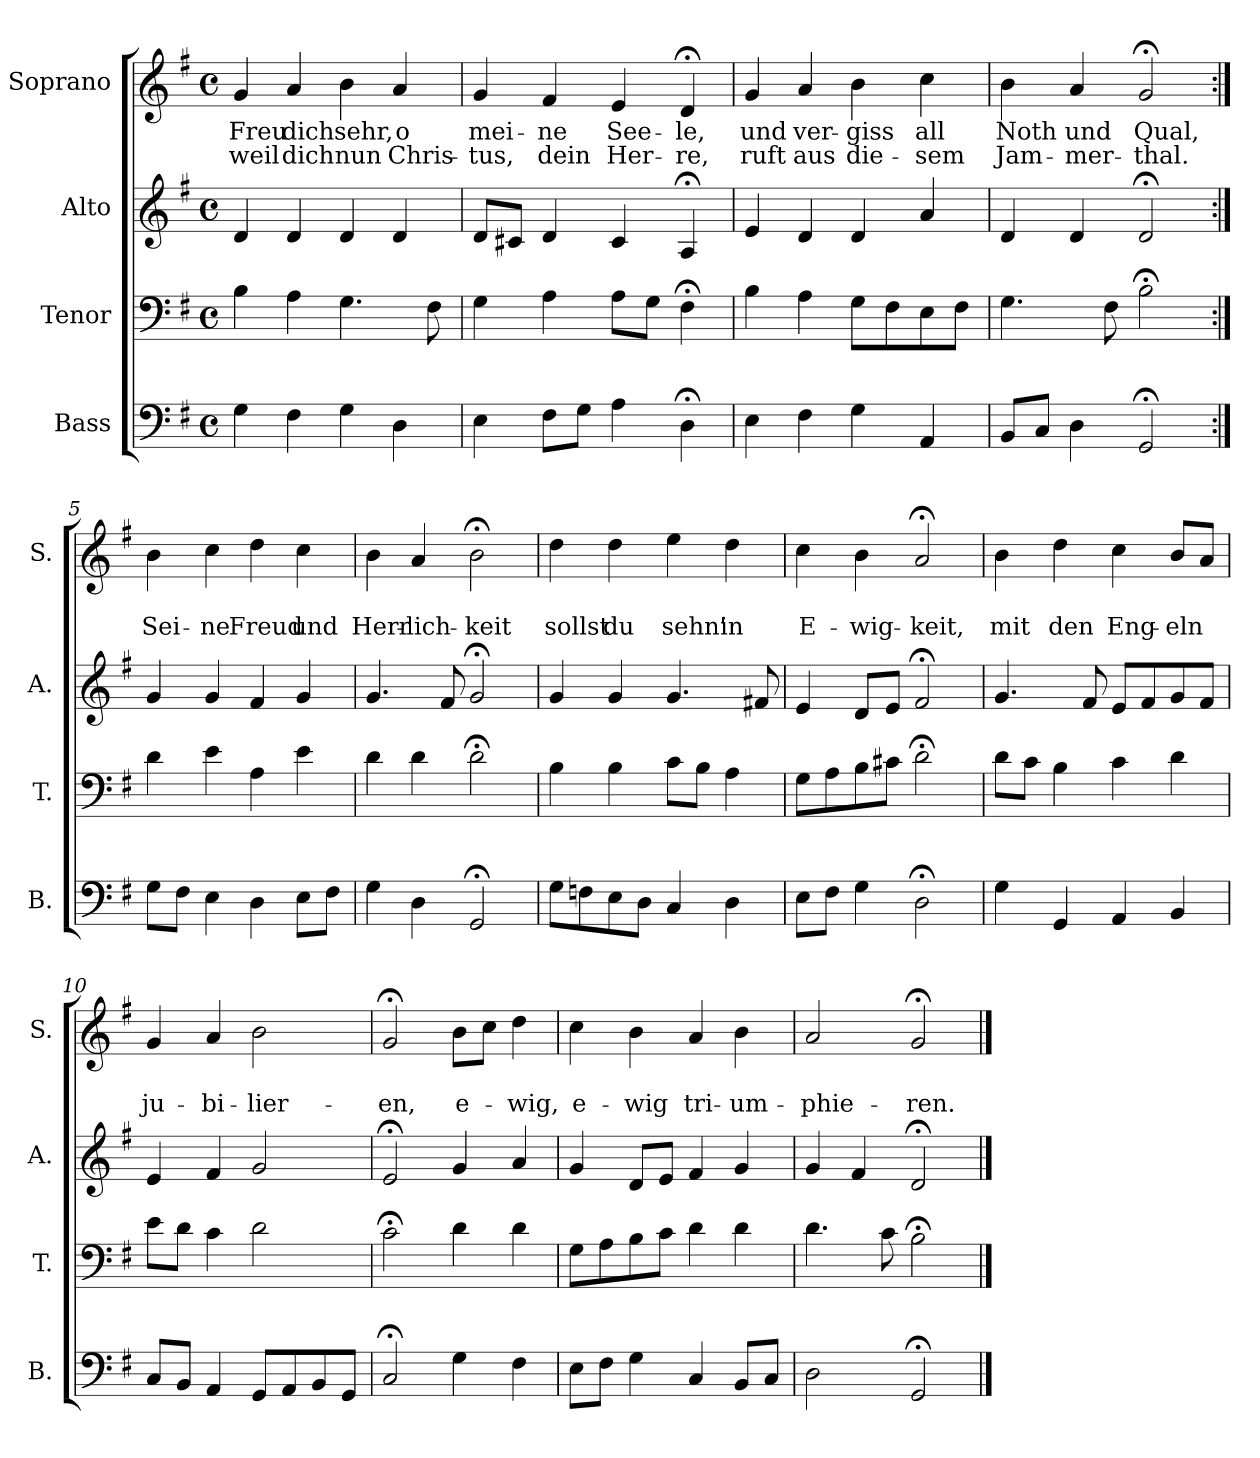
**kern	**kern	**kern	**kern	**text	**text
*part4	*part3	*part2	*part1	*part1	*part1
*staff4	*staff3	*staff2	*staff1	*staff1	*staff1
*I"Bass	*I"Tenor	*I"Alto	*I"Soprano	*	*
*I'B.	*I'T.	*I'A.	*I'S.	*	*
*clefF4	*clefF4	*clefG2	*clefG2	*	*
*k[f#]	*k[f#]	*k[f#]	*k[f#]	*	*
*G:	*G:	*G:	*G:	*	*
*M4/4	*M4/4	*M4/4	*M4/4	*	*
*met(c)	*met(c)	*met(c)	*met(c)	*	*
=1	=1	=1	=1	=1	=1
!	!	!	!	!LO:LY:b	!LO:LY:b
4G\	4B\	4d/	4g/	Freu	weil
!	!	!	!	!LO:LY:b	!LO:LY:b
4F#\	4A\	4d/	4a/	dich	dich
!	!	!	!	!LO:LY:b	!LO:LY:b
4G\	4.G\	4d/	4b\	sehr,	nun
!	!	!	!	!LO:LY:b	!LO:LY:b
4D\	.	4d/	4a/	o	Chris-
.	8F#\	.	.	.	.
=2	=2	=2	=2	=2	=2
!	!	!	!	!LO:LY:b	!LO:LY:b
4E\	4G\	8d/L	4g/	mei-	-tus,
.	.	8c#X/J	.	.	.
!	!	!	!	!LO:LY:b	!LO:LY:b
8F#\L	4A\	4d/	4f#/	-ne	dein
8G\J	.	.	.	.	.
!	!	!	!	!LO:LY:b	!LO:LY:b
4A\	8A\L	4c#/	4e/	See-	Her-
.	8G\J	.	.	.	.
!	!	!	!	!LO:LY:b	!LO:LY:b
4D;<\	4F#;<\	4A;</	4d;</	-le,	-re,
=3	=3	=3	=3	=3	=3
!	!	!	!	!LO:LY:b	!LO:LY:b
4E\	4B\	4e/	4g/	und	ruft
!	!	!	!	!LO:LY:b	!LO:LY:b
4F#\	4A\	4d/	4a/	ver-	aus
!	!	!	!	!LO:LY:b	!LO:LY:b
4G\	8G\L	4d/	4b\	-giss	die-
.	8F#\	.	.	.	.
!	!	!	!	!LO:LY:b	!LO:LY:b
4AA/	8E\	4a/	4cc\	all	-sem
.	8F#\J	.	.	.	.
=4	=4	=4	=4	=4	=4
!	!	!	!	!LO:LY:b	!LO:LY:b
8BB/L	4.G\	4d/	4b\	Noth	Jam-
8C/J	.	.	.	.	.
!	!	!	!	!LO:LY:b	!LO:LY:b
4D\	.	4d/	4a/	und	-mer-
.	8F#\	.	.	.	.
!	!	!	!	!LO:LY:b	!LO:LY:b
2GG;</	2B;<\	2d;</	2g;</	Qual,	-thal.
!!LO:LB:g=z
=5:|!	=5:|!	=5:|!	=5:|!	=5:|!	=5:|!
!	!	!	!	!	!LO:LY:b
8G\L	4d\	4g/	4b\	.	Sei-
8F#\J	.	.	.	.	.
!	!	!	!	!	!LO:LY:b
4E\	4e\	4g/	4cc\	.	-ne
!	!	!	!	!	!LO:LY:b
4D\	4A\	4f#/	4dd\	.	Freud
!	!	!	!	!	!LO:LY:b
8E\L	4e\	4g/	4cc\	.	und
8F#\J	.	.	.	.	.
=6	=6	=6	=6	=6	=6
!	!	!	!	!	!LO:LY:b
4G\	4d\	4.g/	4b\	.	Herr-
!	!	!	!	!	!LO:LY:b
4D\	4d\	.	4a/	.	-lich-
.	.	8f#/	.	.	.
!	!	!	!	!	!LO:LY:b
2GG;</	2d;<\	2g;</	2b;<\	.	-keit
=7	=7	=7	=7	=7	=7
!	!	!	!	!	!LO:LY:b
8G\L	4B\	4g/	4dd\	.	sollst
8Fn\	.	.	.	.	.
!	!	!	!	!	!LO:LY:b
8E\	4B\	4g/	4dd\	.	du
8D\J	.	.	.	.	.
!	!	!	!	!	!LO:LY:b
4C/	8c\L	4.g/	4ee\	.	sehn'
.	8B\J	.	.	.	.
!	!	!	!	!	!LO:LY:b
4D\	4A\	.	4dd\	.	in
.	.	8f#X/	.	.	.
=8	=8	=8	=8	=8	=8
!	!	!	!	!	!LO:LY:b
8E\L	8G\L	4e/	4cc\	.	E-
8F#\J	8A\	.	.	.	.
!	!	!	!	!	!LO:LY:b
4G\	8B\	8d/L	4b\	.	-wig-
.	8c#X\J	8e/J	.	.	.
!	!	!	!	!	!LO:LY:b
2D;<\	2d;<\	2f#;</	2a;</	.	-keit,
!!LO:PB:g=z
=9	=9	=9	=9	=9	=9
!	!	!	!	!	!LO:LY:b
4G\	8d\L	4.g/	4b\	.	mit
.	8c\J	.	.	.	.
!	!	!	!	!	!LO:LY:b
4GG/	4B\	.	4dd\	.	den
.	.	8f#/	.	.	.
!	!	!	!	!	!LO:LY:b
4AA/	4c\	8e/L	4cc\	.	Eng-
.	.	8f#/	.	.	.
!	!	!	!	!	!LO:LY:b
4BB/	4d\	8g/	8b/L	.	-eln
.	.	8f#/J	8a/J	.	.
=10	=10	=10	=10	=10	=10
!	!	!	!	!	!LO:LY:b
8C/L	8e\L	4e/	4g/	.	ju-
8BB/J	8d\J	.	.	.	.
!	!	!	!	!	!LO:LY:b
4AA/	4c\	4f#/	4a/	.	-bi-
!	!	!	!	!	!LO:LY:b
8GG/L	2d\	2g/	2b\	.	-lier-
8AA/	.	.	.	.	.
8BB/	.	.	.	.	.
8GG/J	.	.	.	.	.
=11	=11	=11	=11	=11	=11
!	!	!	!	!	!LO:LY:b
2C;</	2c;<\	2e;</	2g;</	.	-en,
!	!	!	!	!	!LO:LY:b
4G\	4d\	4g/	8b\L	.	e-
.	.	.	8cc\J	.	.
!	!	!	!	!	!LO:LY:b
4F#\	4d\	4a/	4dd\	.	-wig,
=12	=12	=12	=12	=12	=12
!	!	!	!	!	!LO:LY:b
8E\L	8G\L	4g/	4cc\	.	e-
8F#\J	8A\	.	.	.	.
!	!	!	!	!	!LO:LY:b
4G\	8B\	8d/L	4b\	.	-wig
.	8c\J	8e/J	.	.	.
!	!	!	!	!	!LO:LY:b
4C/	4d\	4f#/	4a/	.	tri-
!	!	!	!	!	!LO:LY:b
8BB/L	4d\	4g/	4b\	.	-um-
8C/J	.	.	.	.	.
=13	=13	=13	=13	=13	=13
!	!	!	!	!	!LO:LY:b
2D\	4.d\	4g/	2a/	.	-phie-
.	.	4f#/	.	.	.
.	8c\	.	.	.	.
!	!	!	!	!	!LO:LY:b
2GG;</	2B;<\	2d;</	2g;</	.	-ren.
==	==	==	==	==	==
*-	*-	*-	*-	*-	*-
